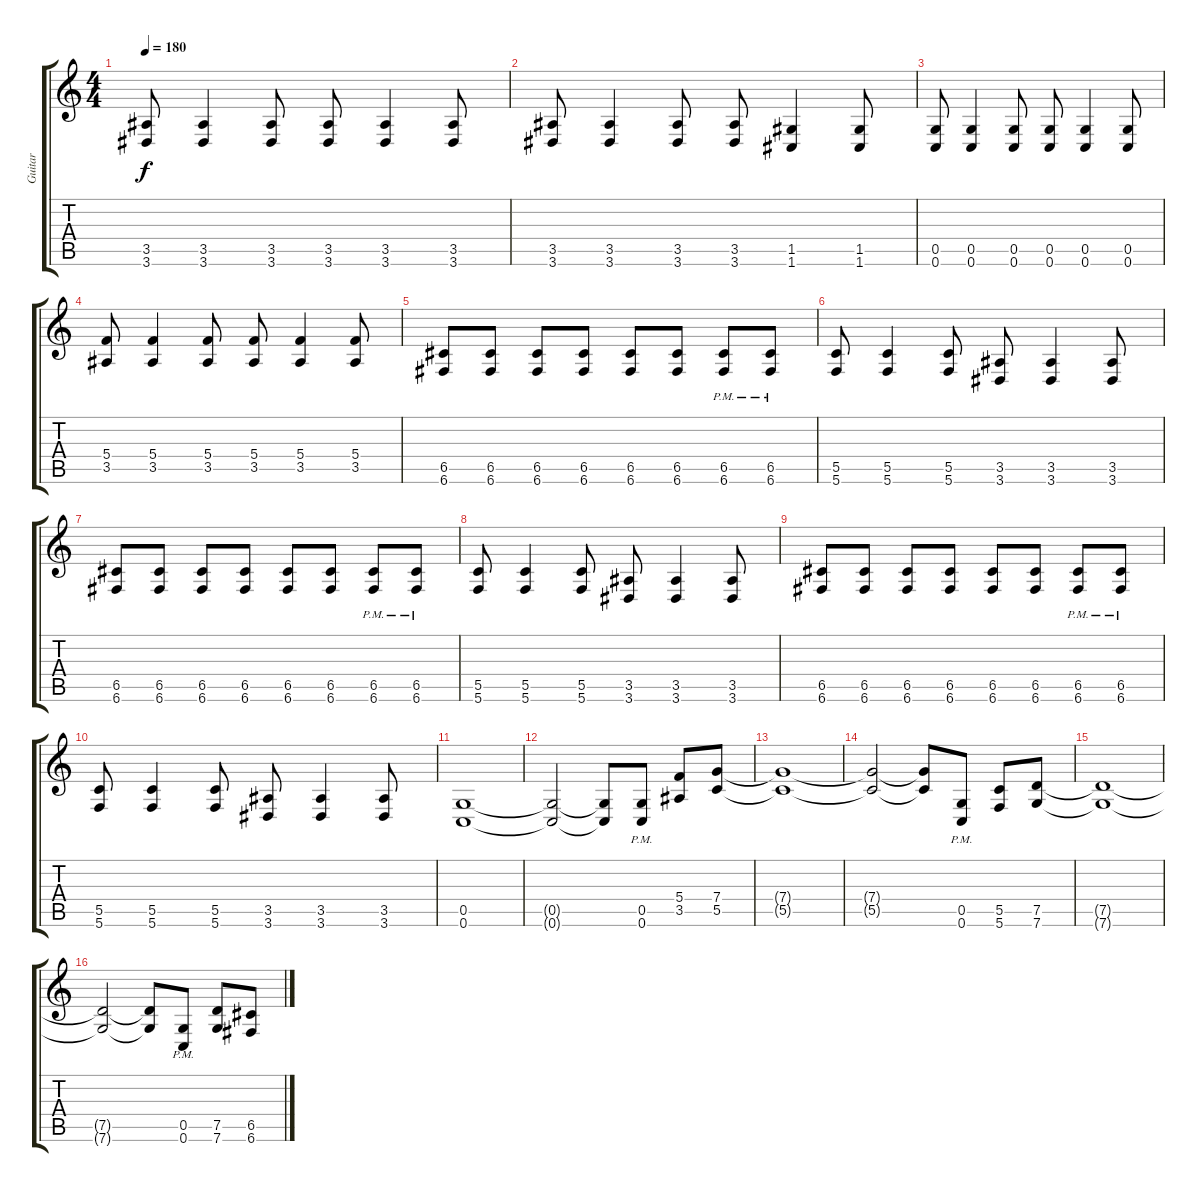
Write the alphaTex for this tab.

\track ("Guitar" "Guitar") {instrument distortionguitar}
\staff {score tabs}
\tuning (D4 A3 F3 C3 G2 C2) {hide}
\ts (4 4)
\tempo 180
\clef g2
\ks c
(3.5 3.6).8{dy f} (3.5 3.6).4 (3.5 3.6).8 (3.5 3.6).8 (3.5 3.6).4 (3.5 3.6).8 |
(3.5 3.6).8 (3.5 3.6).4 (3.5 3.6).8 (3.5 3.6).8 (1.5 1.6).4 (1.5 1.6).8 |
(0.5 0.6).8 (0.5 0.6).4 (0.5 0.6).8 (0.5 0.6).8 (0.5 0.6).4 (0.5 0.6).8 |
(5.4 3.5).8 (5.4 3.5).4 (5.4 3.5).8 (5.4 3.5).8 (5.4 3.5).4 (5.4 3.5).8 |
(6.5 6.6).8 (6.5 6.6).8 (6.5 6.6).8 (6.5 6.6).8 (6.5 6.6).8 (6.5 6.6).8 (6.5{pm} 6.6{pm}).8 (6.5{pm} 6.6{pm}).8 |
(5.5 5.6).8 (5.5 5.6).4 (5.5 5.6).8 (3.5 3.6).8 (3.5 3.6).4 (3.5 3.6).8 |
(6.5 6.6).8 (6.5 6.6).8 (6.5 6.6).8 (6.5 6.6).8 (6.5 6.6).8 (6.5 6.6).8 (6.5{pm} 6.6{pm}).8 (6.5{pm} 6.6{pm}).8 |
(5.5 5.6).8 (5.5 5.6).4 (5.5 5.6).8 (3.5 3.6).8 (3.5 3.6).4 (3.5 3.6).8 |
(6.5 6.6).8 (6.5 6.6).8 (6.5 6.6).8 (6.5 6.6).8 (6.5 6.6).8 (6.5 6.6).8 (6.5{pm} 6.6{pm}).8 (6.5{pm} 6.6{pm}).8 |
(5.5 5.6).8 (5.5 5.6).4 (5.5 5.6).8 (3.5 3.6).8 (3.5 3.6).4 (3.5 3.6).8 |
(0.5 0.6).1 |
(0.5{t} 0.6{t}).2 (0.5{t} 0.6{t}).8 (0.5{pm} 0.6{pm}).8 (5.4 3.5).8 (7.4 5.5).8 |
(7.4{t} 5.5{t}).1 |
(7.4{t} 5.5{t}).2 (7.4{t} 5.5{t}).8 (0.5{pm} 0.6{pm}).8 (5.5 5.6).8 (7.5 7.6).8 |
(7.5{t} 7.6{t}).1 |
(7.5{t} 7.6{t}).2 (7.5{t} 7.6{t}).8 (0.5{pm} 0.6{pm}).8 (7.5 7.6).8 (6.5 6.6).8
